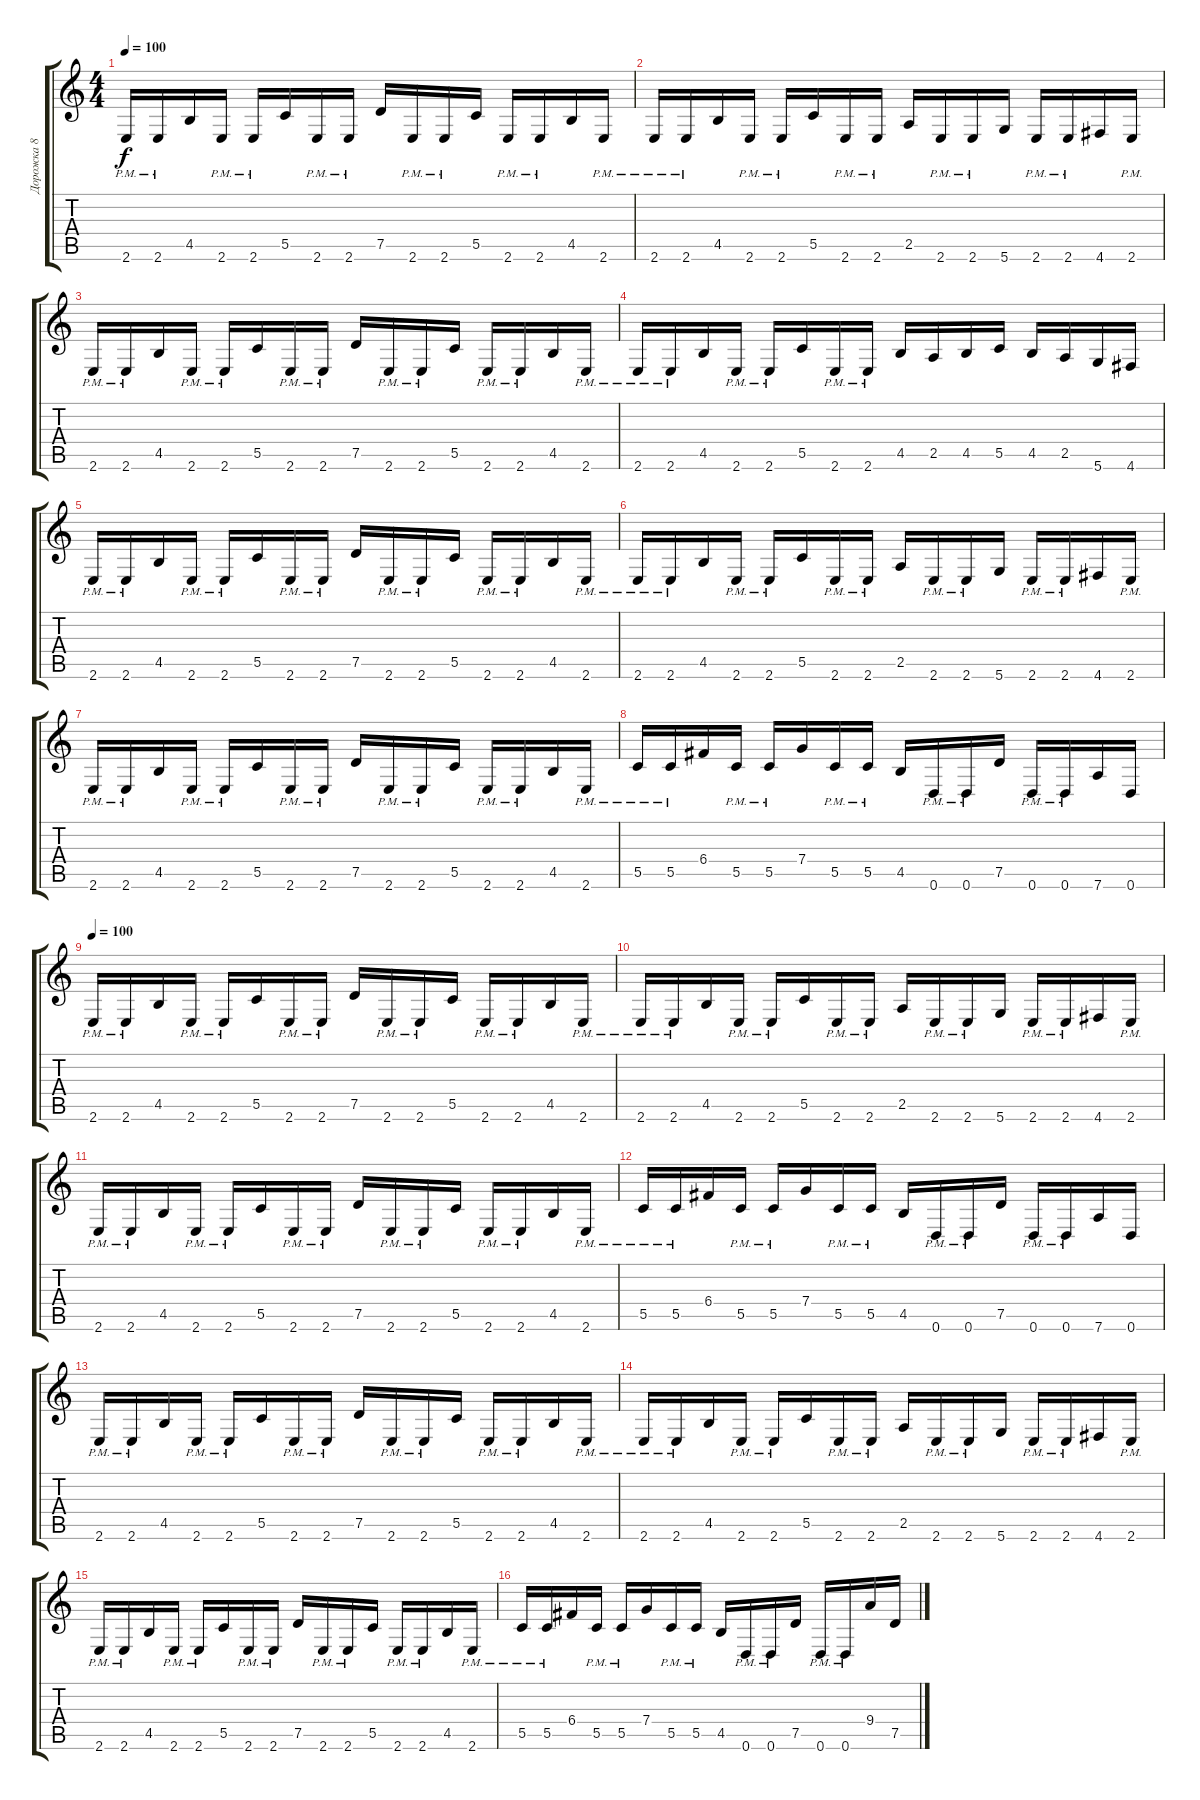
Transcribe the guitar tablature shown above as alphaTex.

\track ("Дорожка 8" "Дорожка 8") {instrument distortionguitar}
\staff {score tabs}
\tuning (D4 A3 F3 C3 G2 D2) {hide}
\ts (4 4)
\tempo 100
\clef g2
\ks c
2.6{pm}.16{dy f} 2.6{pm}.16 4.5.16 2.6{pm}.16 2.6{pm}.16 5.5.16 2.6{pm}.16 2.6{pm}.16 7.5.16 2.6{pm}.16 2.6{pm}.16 5.5.16 2.6{pm}.16 2.6{pm}.16 4.5.16 2.6{pm}.16 |
2.6{pm}.16 2.6{pm}.16 4.5.16 2.6{pm}.16 2.6{pm}.16 5.5.16 2.6{pm}.16 2.6{pm}.16 2.5.16 2.6{pm}.16 2.6{pm}.16 5.6.16 2.6{pm}.16 2.6{pm}.16 4.6.16 2.6{pm}.16 |
2.6{pm}.16 2.6{pm}.16 4.5.16 2.6{pm}.16 2.6{pm}.16 5.5.16 2.6{pm}.16 2.6{pm}.16 7.5.16 2.6{pm}.16 2.6{pm}.16 5.5.16 2.6{pm}.16 2.6{pm}.16 4.5.16 2.6{pm}.16 |
2.6{pm}.16 2.6{pm}.16 4.5.16 2.6{pm}.16 2.6{pm}.16 5.5.16 2.6{pm}.16 2.6{pm}.16 4.5.16 2.5.16 4.5.16 5.5.16 4.5.16 2.5.16 5.6.16 4.6.16 |
2.6{pm}.16 2.6{pm}.16 4.5.16 2.6{pm}.16 2.6{pm}.16 5.5.16 2.6{pm}.16 2.6{pm}.16 7.5.16 2.6{pm}.16 2.6{pm}.16 5.5.16 2.6{pm}.16 2.6{pm}.16 4.5.16 2.6{pm}.16 |
2.6{pm}.16 2.6{pm}.16 4.5.16 2.6{pm}.16 2.6{pm}.16 5.5.16 2.6{pm}.16 2.6{pm}.16 2.5.16 2.6{pm}.16 2.6{pm}.16 5.6.16 2.6{pm}.16 2.6{pm}.16 4.6.16 2.6{pm}.16 |
2.6{pm}.16 2.6{pm}.16 4.5.16 2.6{pm}.16 2.6{pm}.16 5.5.16 2.6{pm}.16 2.6{pm}.16 7.5.16 2.6{pm}.16 2.6{pm}.16 5.5.16 2.6{pm}.16 2.6{pm}.16 4.5.16 2.6{pm}.16 |
5.5{pm}.16 5.5{pm}.16 6.4.16 5.5{pm}.16 5.5{pm}.16 7.4.16 5.5{pm}.16 5.5{pm}.16 4.5.16 0.6{pm}.16 0.6{pm}.16 7.5.16 0.6{pm}.16 0.6{pm}.16 7.6.16 0.6.16 |
\tempo 100
2.6{pm}.16 2.6{pm}.16 4.5.16 2.6{pm}.16 2.6{pm}.16 5.5.16 2.6{pm}.16 2.6{pm}.16 7.5.16 2.6{pm}.16 2.6{pm}.16 5.5.16 2.6{pm}.16 2.6{pm}.16 4.5.16 2.6{pm}.16 |
2.6{pm}.16 2.6{pm}.16 4.5.16 2.6{pm}.16 2.6{pm}.16 5.5.16 2.6{pm}.16 2.6{pm}.16 2.5.16 2.6{pm}.16 2.6{pm}.16 5.6.16 2.6{pm}.16 2.6{pm}.16 4.6.16 2.6{pm}.16 |
2.6{pm}.16 2.6{pm}.16 4.5.16 2.6{pm}.16 2.6{pm}.16 5.5.16 2.6{pm}.16 2.6{pm}.16 7.5.16 2.6{pm}.16 2.6{pm}.16 5.5.16 2.6{pm}.16 2.6{pm}.16 4.5.16 2.6{pm}.16 |
5.5{pm}.16 5.5{pm}.16 6.4.16 5.5{pm}.16 5.5{pm}.16 7.4.16 5.5{pm}.16 5.5{pm}.16 4.5.16 0.6{pm}.16 0.6{pm}.16 7.5.16 0.6{pm}.16 0.6{pm}.16 7.6.16 0.6.16 |
2.6{pm}.16 2.6{pm}.16 4.5.16 2.6{pm}.16 2.6{pm}.16 5.5.16 2.6{pm}.16 2.6{pm}.16 7.5.16 2.6{pm}.16 2.6{pm}.16 5.5.16 2.6{pm}.16 2.6{pm}.16 4.5.16 2.6{pm}.16 |
2.6{pm}.16 2.6{pm}.16 4.5.16 2.6{pm}.16 2.6{pm}.16 5.5.16 2.6{pm}.16 2.6{pm}.16 2.5.16 2.6{pm}.16 2.6{pm}.16 5.6.16 2.6{pm}.16 2.6{pm}.16 4.6.16 2.6{pm}.16 |
2.6{pm}.16 2.6{pm}.16 4.5.16 2.6{pm}.16 2.6{pm}.16 5.5.16 2.6{pm}.16 2.6{pm}.16 7.5.16 2.6{pm}.16 2.6{pm}.16 5.5.16 2.6{pm}.16 2.6{pm}.16 4.5.16 2.6{pm}.16 |
5.5{pm}.16 5.5{pm}.16 6.4.16 5.5{pm}.16 5.5{pm}.16 7.4.16 5.5{pm}.16 5.5{pm}.16 4.5.16 0.6{pm}.16 0.6{pm}.16 7.5.16 0.6{pm}.16 0.6{pm}.16 9.4.16 7.5.16
